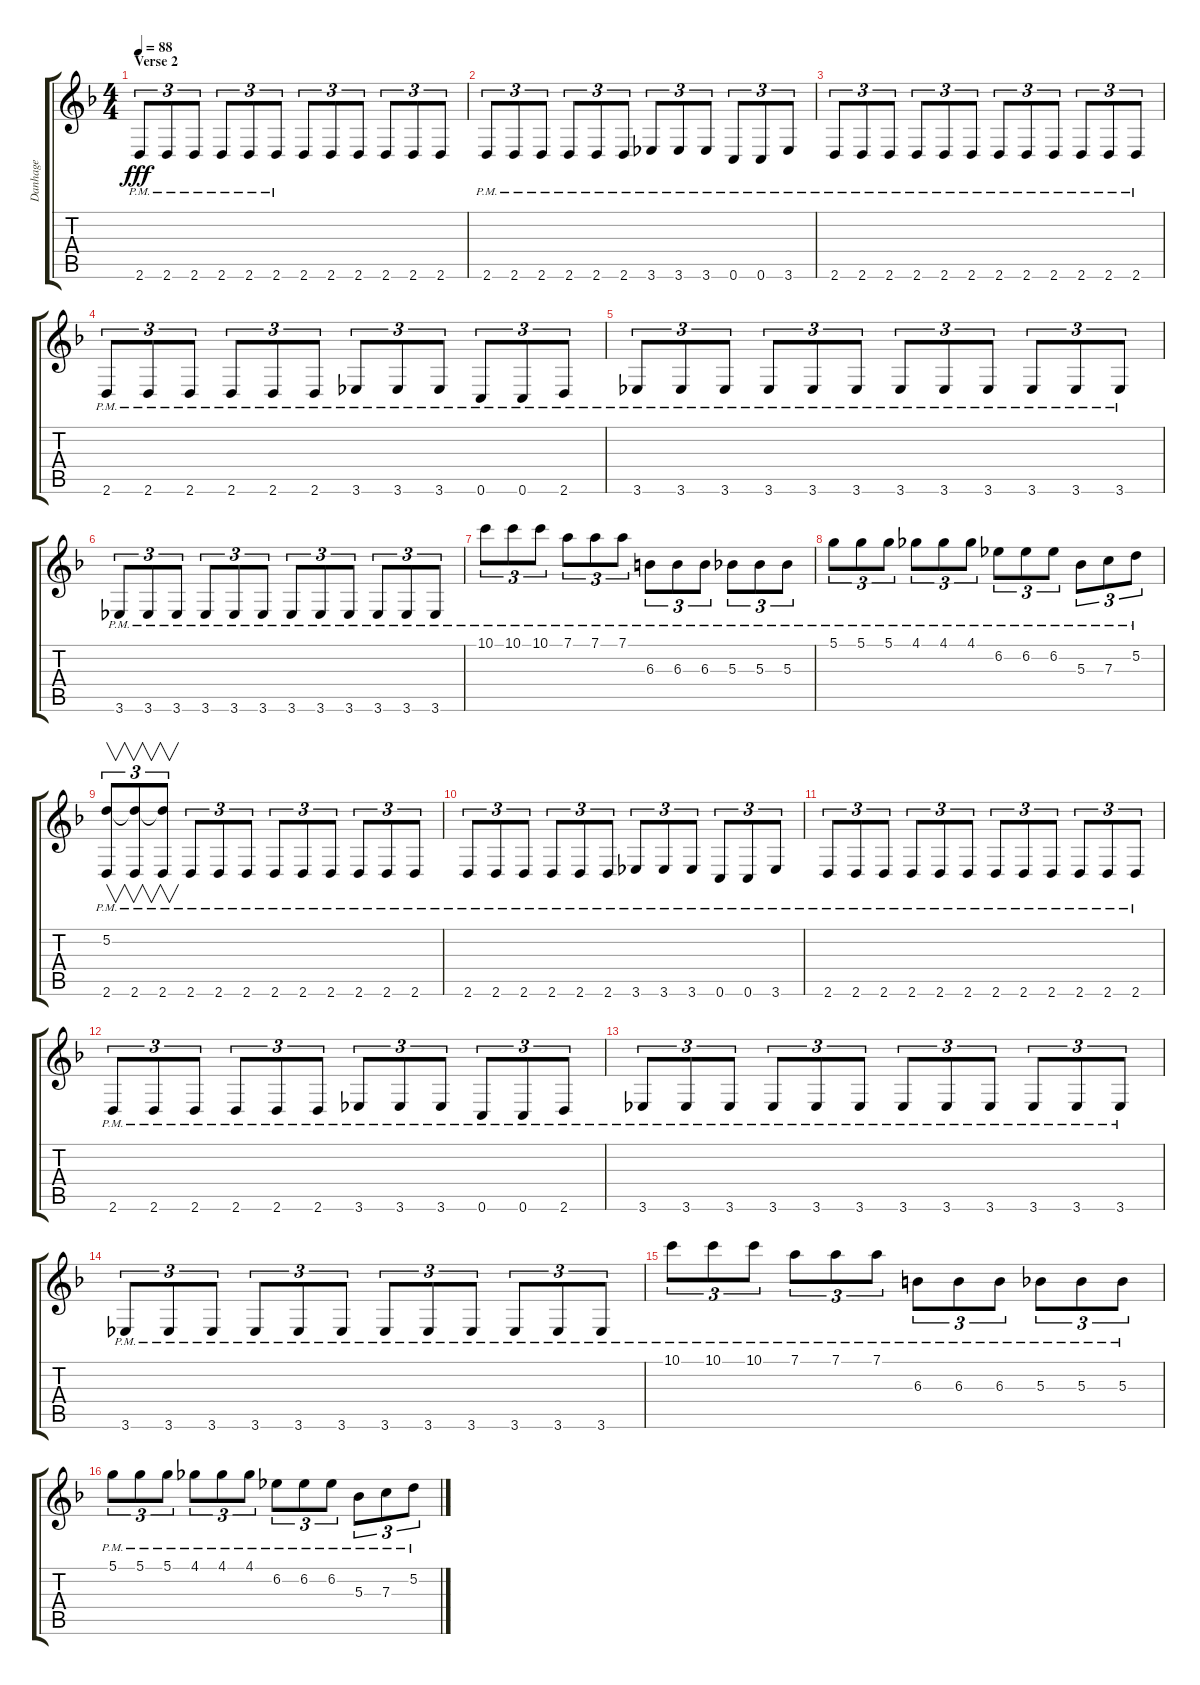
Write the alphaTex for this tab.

\track ("Danhage" "Danhage") {instrument distortionguitar}
\staff {score tabs}
\tuning (D4 A3 F3 C3 G2 C2) {hide}
\ts (4 4)
\section ("" "Verse 2")
\tempo 88
\clef g2
\ks f
2.6{pm}.8{tu (3 2) dy fff} 2.6{pm}.8{tu (3 2)} 2.6{pm}.8{tu (3 2)} 2.6{pm}.8{tu (3 2)} 2.6{pm}.8{tu (3 2)} 2.6{pm}.8{tu (3 2)} 2.6.8{tu (3 2)} 2.6.8{tu (3 2)} 2.6.8{tu (3 2)} 2.6.8{tu (3 2)} 2.6.8{tu (3 2)} 2.6.8{tu (3 2)} |
2.6{pm}.8{tu (3 2)} 2.6{pm}.8{tu (3 2)} 2.6{pm}.8{tu (3 2)} 2.6{pm}.8{tu (3 2)} 2.6{pm}.8{tu (3 2)} 2.6{pm}.8{tu (3 2)} 3.6{pm}.8{tu (3 2)} 3.6{pm}.8{tu (3 2)} 3.6{pm}.8{tu (3 2)} 0.6{pm}.8{tu (3 2)} 0.6{pm}.8{tu (3 2)} 3.6{pm}.8{tu (3 2)} |
2.6{pm}.8{tu (3 2)} 2.6{pm}.8{tu (3 2)} 2.6{pm}.8{tu (3 2)} 2.6{pm}.8{tu (3 2)} 2.6{pm}.8{tu (3 2)} 2.6{pm}.8{tu (3 2)} 2.6{pm}.8{tu (3 2)} 2.6{pm}.8{tu (3 2)} 2.6{pm}.8{tu (3 2)} 2.6{pm}.8{tu (3 2)} 2.6{pm}.8{tu (3 2)} 2.6{pm}.8{tu (3 2)} |
2.6{pm}.8{tu (3 2)} 2.6{pm}.8{tu (3 2)} 2.6{pm}.8{tu (3 2)} 2.6{pm}.8{tu (3 2)} 2.6{pm}.8{tu (3 2)} 2.6{pm}.8{tu (3 2)} 3.6{pm}.8{tu (3 2)} 3.6{pm}.8{tu (3 2)} 3.6{pm}.8{tu (3 2)} 0.6{pm}.8{tu (3 2)} 0.6{pm}.8{tu (3 2)} 2.6{pm}.8{tu (3 2)} |
3.6{pm}.8{tu (3 2)} 3.6{pm}.8{tu (3 2)} 3.6{pm}.8{tu (3 2)} 3.6{pm}.8{tu (3 2)} 3.6{pm}.8{tu (3 2)} 3.6{pm}.8{tu (3 2)} 3.6{pm}.8{tu (3 2)} 3.6{pm}.8{tu (3 2)} 3.6{pm}.8{tu (3 2)} 3.6{pm}.8{tu (3 2)} 3.6{pm}.8{tu (3 2)} 3.6{pm}.8{tu (3 2)} |
3.6{pm}.8{tu (3 2)} 3.6{pm}.8{tu (3 2)} 3.6{pm}.8{tu (3 2)} 3.6{pm}.8{tu (3 2)} 3.6{pm}.8{tu (3 2)} 3.6{pm}.8{tu (3 2)} 3.6{pm}.8{tu (3 2)} 3.6{pm}.8{tu (3 2)} 3.6{pm}.8{tu (3 2)} 3.6{pm}.8{tu (3 2)} 3.6{pm}.8{tu (3 2)} 3.6{pm}.8{tu (3 2)} |
10.1{pm}.8{tu (3 2)} 10.1{pm}.8{tu (3 2)} 10.1{pm}.8{tu (3 2)} 7.1{pm}.8{tu (3 2)} 7.1{pm}.8{tu (3 2)} 7.1{pm}.8{tu (3 2)} 6.3{pm}.8{tu (3 2)} 6.3{pm}.8{tu (3 2)} 6.3{pm}.8{tu (3 2)} 5.3{pm}.8{tu (3 2)} 5.3{pm}.8{tu (3 2)} 5.3{pm}.8{tu (3 2)} |
5.1{pm}.8{tu (3 2)} 5.1{pm}.8{tu (3 2)} 5.1{pm}.8{tu (3 2)} 4.1{pm}.8{tu (3 2)} 4.1{pm}.8{tu (3 2)} 4.1{pm}.8{tu (3 2)} 6.2{pm}.8{tu (3 2)} 6.2{pm}.8{tu (3 2)} 6.2{pm}.8{tu (3 2)} 5.3{pm}.8{tu (3 2)} 7.3{pm}.8{tu (3 2)} 5.2{pm}.8{tu (3 2)} |
(5.2 2.6{pm}).8{v tu (3 2)} (5.2{t} 2.6{pm}).8{v tu (3 2)} (5.2{t} 2.6{pm}).8{v tu (3 2)} 2.6{pm}.8{tu (3 2)} 2.6{pm}.8{tu (3 2)} 2.6{pm}.8{tu (3 2)} 2.6{pm}.8{tu (3 2)} 2.6{pm}.8{tu (3 2)} 2.6{pm}.8{tu (3 2)} 2.6{pm}.8{tu (3 2)} 2.6{pm}.8{tu (3 2)} 2.6{pm}.8{tu (3 2)} |
2.6{pm}.8{tu (3 2)} 2.6{pm}.8{tu (3 2)} 2.6{pm}.8{tu (3 2)} 2.6{pm}.8{tu (3 2)} 2.6{pm}.8{tu (3 2)} 2.6{pm}.8{tu (3 2)} 3.6{pm}.8{tu (3 2)} 3.6{pm}.8{tu (3 2)} 3.6{pm}.8{tu (3 2)} 0.6{pm}.8{tu (3 2)} 0.6{pm}.8{tu (3 2)} 3.6{pm}.8{tu (3 2)} |
2.6{pm}.8{tu (3 2)} 2.6{pm}.8{tu (3 2)} 2.6{pm}.8{tu (3 2)} 2.6{pm}.8{tu (3 2)} 2.6{pm}.8{tu (3 2)} 2.6{pm}.8{tu (3 2)} 2.6{pm}.8{tu (3 2)} 2.6{pm}.8{tu (3 2)} 2.6{pm}.8{tu (3 2)} 2.6{pm}.8{tu (3 2)} 2.6{pm}.8{tu (3 2)} 2.6{pm}.8{tu (3 2)} |
2.6{pm}.8{tu (3 2)} 2.6{pm}.8{tu (3 2)} 2.6{pm}.8{tu (3 2)} 2.6{pm}.8{tu (3 2)} 2.6{pm}.8{tu (3 2)} 2.6{pm}.8{tu (3 2)} 3.6{pm}.8{tu (3 2)} 3.6{pm}.8{tu (3 2)} 3.6{pm}.8{tu (3 2)} 0.6{pm}.8{tu (3 2)} 0.6{pm}.8{tu (3 2)} 2.6{pm}.8{tu (3 2)} |
3.6{pm}.8{tu (3 2)} 3.6{pm}.8{tu (3 2)} 3.6{pm}.8{tu (3 2)} 3.6{pm}.8{tu (3 2)} 3.6{pm}.8{tu (3 2)} 3.6{pm}.8{tu (3 2)} 3.6{pm}.8{tu (3 2)} 3.6{pm}.8{tu (3 2)} 3.6{pm}.8{tu (3 2)} 3.6{pm}.8{tu (3 2)} 3.6{pm}.8{tu (3 2)} 3.6{pm}.8{tu (3 2)} |
3.6{pm}.8{tu (3 2)} 3.6{pm}.8{tu (3 2)} 3.6{pm}.8{tu (3 2)} 3.6{pm}.8{tu (3 2)} 3.6{pm}.8{tu (3 2)} 3.6{pm}.8{tu (3 2)} 3.6{pm}.8{tu (3 2)} 3.6{pm}.8{tu (3 2)} 3.6{pm}.8{tu (3 2)} 3.6{pm}.8{tu (3 2)} 3.6{pm}.8{tu (3 2)} 3.6{pm}.8{tu (3 2)} |
10.1{pm}.8{tu (3 2)} 10.1{pm}.8{tu (3 2)} 10.1{pm}.8{tu (3 2)} 7.1{pm}.8{tu (3 2)} 7.1{pm}.8{tu (3 2)} 7.1{pm}.8{tu (3 2)} 6.3{pm}.8{tu (3 2)} 6.3{pm}.8{tu (3 2)} 6.3{pm}.8{tu (3 2)} 5.3{pm}.8{tu (3 2)} 5.3{pm}.8{tu (3 2)} 5.3{pm}.8{tu (3 2)} |
5.1{pm}.8{tu (3 2)} 5.1{pm}.8{tu (3 2)} 5.1{pm}.8{tu (3 2)} 4.1{pm}.8{tu (3 2)} 4.1{pm}.8{tu (3 2)} 4.1{pm}.8{tu (3 2)} 6.2{pm}.8{tu (3 2)} 6.2{pm}.8{tu (3 2)} 6.2{pm}.8{tu (3 2)} 5.3{pm}.8{tu (3 2)} 7.3{pm}.8{tu (3 2)} 5.2{pm}.8{tu (3 2)}
